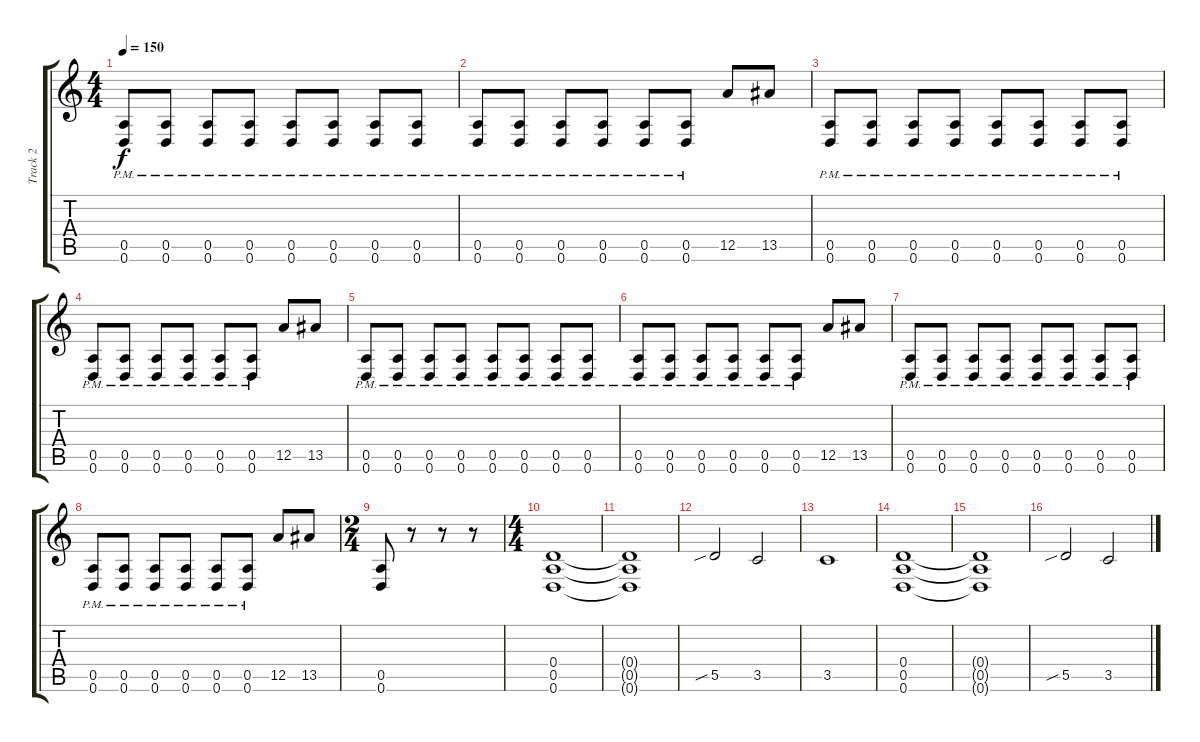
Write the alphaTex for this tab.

\track ("Track 2" "Track 2") {instrument distortionguitar}
\staff {score tabs}
\tuning (E4 B3 G3 D3 A2 D2) {hide}
\ts (4 4)
\tempo 150
\clef g2
\ks c
(0.5{pm} 0.6{pm}).8{dy f} (0.5{pm} 0.6{pm}).8 (0.5{pm} 0.6{pm}).8 (0.5{pm} 0.6{pm}).8 (0.5{pm} 0.6{pm}).8 (0.5{pm} 0.6{pm}).8 (0.5{pm} 0.6{pm}).8 (0.5{pm} 0.6{pm}).8 |
(0.5{pm} 0.6{pm}).8 (0.5{pm} 0.6{pm}).8 (0.5{pm} 0.6{pm}).8 (0.5{pm} 0.6{pm}).8 (0.5{pm} 0.6{pm}).8 (0.5{pm} 0.6{pm}).8 12.5.8 13.5.8 |
(0.5{pm} 0.6{pm}).8 (0.5{pm} 0.6{pm}).8 (0.5{pm} 0.6{pm}).8 (0.5{pm} 0.6{pm}).8 (0.5{pm} 0.6{pm}).8 (0.5{pm} 0.6{pm}).8 (0.5{pm} 0.6{pm}).8 (0.5{pm} 0.6{pm}).8 |
(0.5{pm} 0.6{pm}).8 (0.5{pm} 0.6{pm}).8 (0.5{pm} 0.6{pm}).8 (0.5{pm} 0.6{pm}).8 (0.5{pm} 0.6{pm}).8 (0.5{pm} 0.6{pm}).8 12.5.8 13.5.8 |
(0.5{pm} 0.6{pm}).8 (0.5{pm} 0.6{pm}).8 (0.5{pm} 0.6{pm}).8 (0.5{pm} 0.6{pm}).8 (0.5{pm} 0.6{pm}).8 (0.5{pm} 0.6{pm}).8 (0.5{pm} 0.6{pm}).8 (0.5{pm} 0.6{pm}).8 |
(0.5{pm} 0.6{pm}).8 (0.5{pm} 0.6{pm}).8 (0.5{pm} 0.6{pm}).8 (0.5{pm} 0.6{pm}).8 (0.5{pm} 0.6{pm}).8 (0.5{pm} 0.6{pm}).8 12.5.8 13.5.8 |
(0.5{pm} 0.6{pm}).8 (0.5{pm} 0.6{pm}).8 (0.5{pm} 0.6{pm}).8 (0.5{pm} 0.6{pm}).8 (0.5{pm} 0.6{pm}).8 (0.5{pm} 0.6{pm}).8 (0.5{pm} 0.6{pm}).8 (0.5{pm} 0.6{pm}).8 |
(0.5{pm} 0.6{pm}).8 (0.5{pm} 0.6{pm}).8 (0.5{pm} 0.6{pm}).8 (0.5{pm} 0.6{pm}).8 (0.5{pm} 0.6{pm}).8 (0.5{pm} 0.6{pm}).8 12.5.8 13.5.8 |
\ts (2 4)
(0.5 0.6).8 r.8 r.8 r.8 |
\ts (4 4)
(0.4 0.5 0.6).1 |
(0.4{t} 0.5{t} 0.6{t}).1 |
5.5{sib}.2 3.5.2 |
3.5.1 |
(0.4 0.5 0.6).1 |
(0.4{t} 0.5{t} 0.6{t}).1 |
5.5{sib}.2 3.5.2
